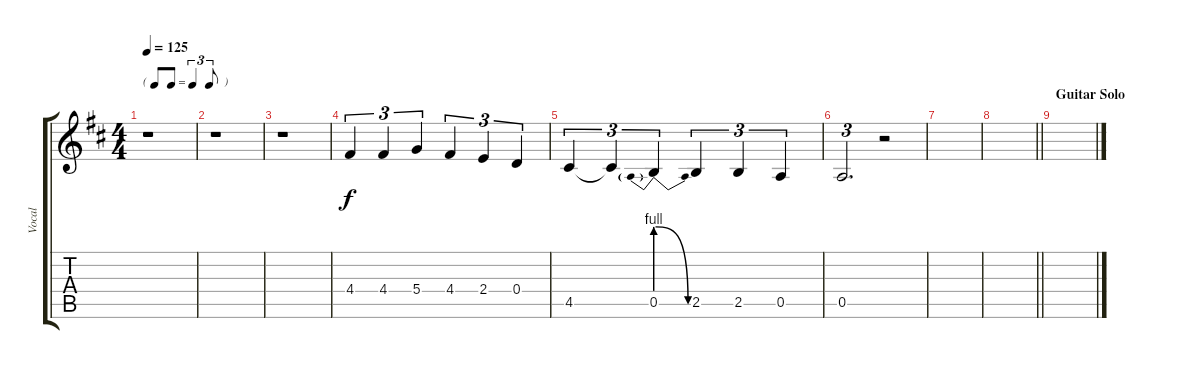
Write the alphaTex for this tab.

\track ("Vocal" "Vocal") {instrument distortionguitar}
\staff {score tabs}
\tuning (E4 B3 G3 D3 A2 E2) {hide}
\ts (4 4)
\tf triplet8th
\tempo 125
\clef g2
\ks d
r.1{dy f} |
r.1 |
r.1 |
4.4.4{tu (3 2) volume 7} 4.4.4{tu (3 2)} 5.4.4{tu (3 2)} 4.4.4{tu (3 2)} 2.4.4{tu (3 2)} 0.4.4{tu (3 2)} |
4.5.4{tu (3 2)} 4.5{t}.4{tu (3 2)} 0.5{be (prebendrelease 0 4 60 0)}.4{tu (3 2)} 2.5.4{tu (3 2)} 2.5.4{tu (3 2)} 0.5.4{tu (3 2)} |
0.5.2{d tu (3 2)} r.2 |
|
\barLineRight lightlight
|
\section ("" "Guitar Solo")
